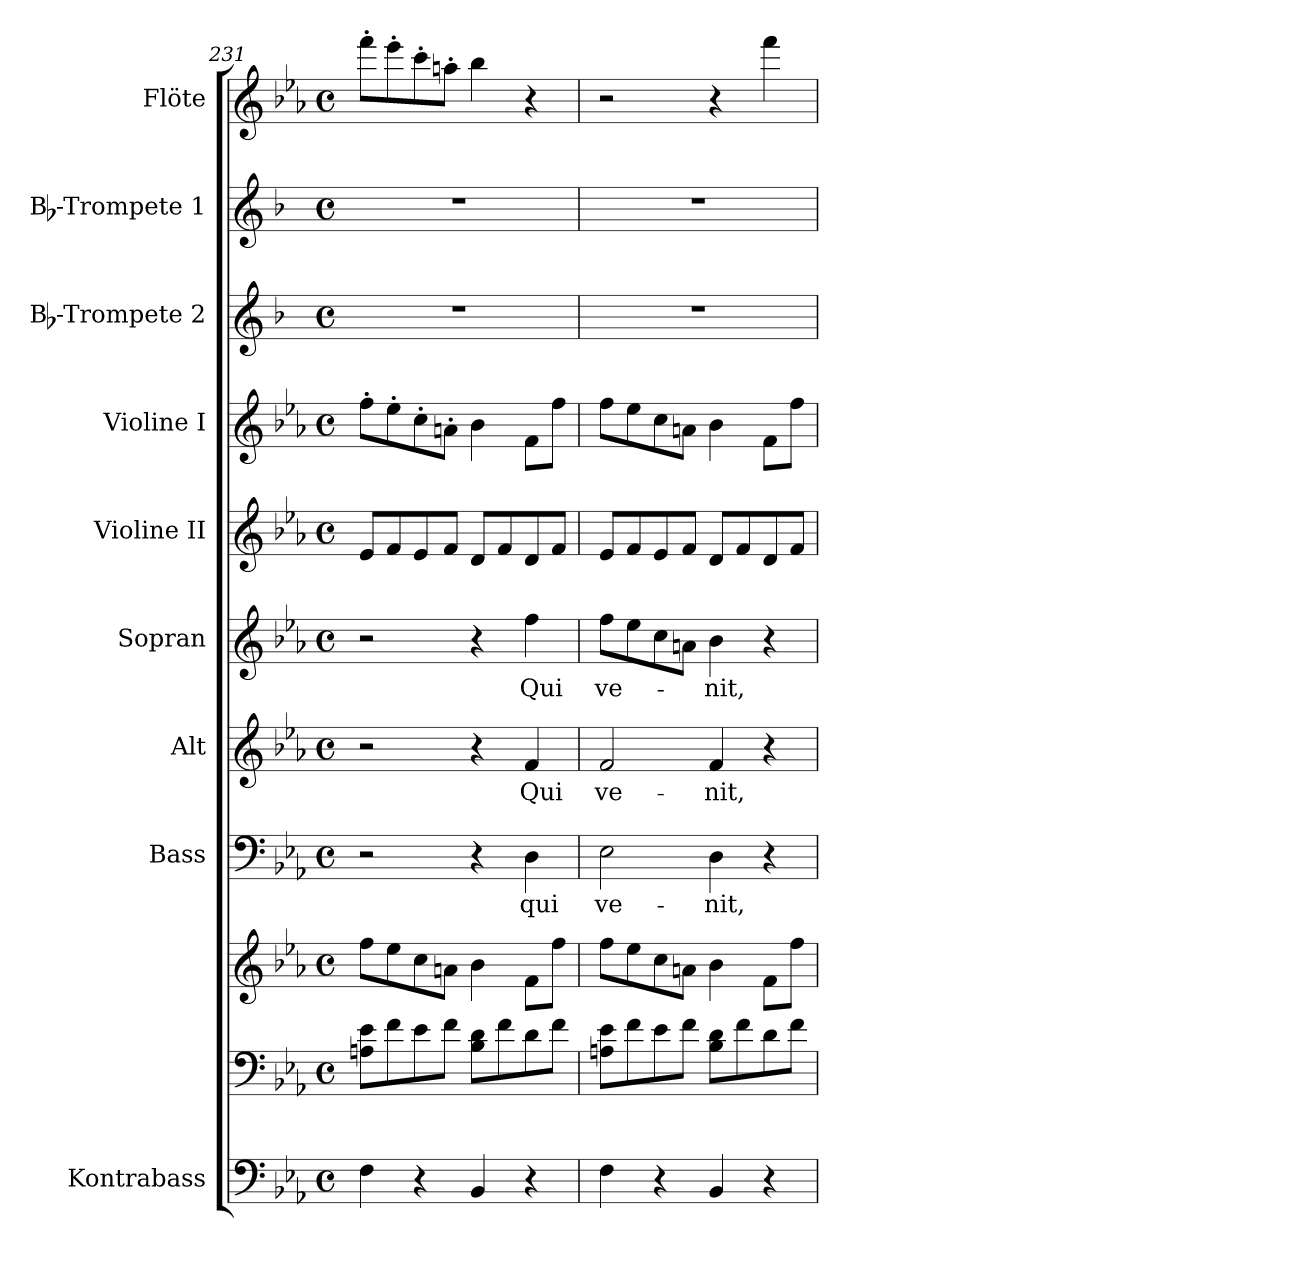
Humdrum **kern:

**kern	**kern	**kern	**kern	**text	**kern	**text	**kern	**text	**kern	**kern	**kern	**kern	**kern
*part10	*part9	*part9	*part8	*part8	*part7	*part7	*part6	*part6	*part5	*part4	*part3	*part2	*part1
*staff11	*staff10	*staff9	*staff8	*staff8	*staff7	*staff7	*staff6	*staff6	*staff5	*staff4	*staff3	*staff2	*staff1
*I"Kontrabass	*	*	*I"Bass	*	*I"Alt	*	*I"Sopran	*	*I"Violine II	*I"Violine I	*I"Bb-Trompete 2	*I"Bb-Trompete 1	*I"Flöte
*I'Kb.	*	*	*I'B.	*	*I'A.	*	*I'S.	*	*I'Vl. II	*I'Vl. I	*I'Bb Trp. 2	*I'Bb Trp. 1	*I'Fl.
!!LO:PB:g=z
*clefF4	*clefF4	*clefG2	*clefF4	*	*clefG2	*	*clefG2	*	*clefG2	*clefG2	*clefG2	*clefG2	*clefG2
*ITrd7c12	*	*	*	*	*	*	*	*	*	*	*ITrd1c2	*ITrd1c2	*
*k[b-e-a-]	*k[b-e-a-]	*k[b-e-a-]	*k[b-e-a-]	*	*k[b-e-a-]	*	*k[b-e-a-]	*	*k[b-e-a-]	*k[b-e-a-]	*k[b-e-a-]	*k[b-e-a-]	*k[b-e-a-]
*E-:	*E-:	*E-:	*E-:	*	*E-:	*	*E-:	*	*E-:	*E-:	*E-:	*E-:	*E-:
*M4/4	*M4/4	*M4/4	*M4/4	*	*M4/4	*	*M4/4	*	*M4/4	*M4/4	*M4/4	*M4/4	*M4/4
*met(c)	*met(c)	*met(c)	*met(c)	*	*met(c)	*	*met(c)	*	*met(c)	*met(c)	*met(c)	*met(c)	*met(c)
=231	=231	=231	=231	=231	=231	=231	=231	=231	=231	=231	=231	=231	=231
4FF\	8An\ 8e-\L	8ff\L	2r	.	2r	.	2r	.	8e-/L	8ff'>\L	1r	1r	8fff'>\L
.	8f\	8ee-\	.	.	.	.	.	.	8f/	8ee-'>\	.	.	8eee-'>\
4r	8e-\	8cc\	.	.	.	.	.	.	8e-/	8cc'>\	.	.	8ccc'>\
.	8f\J	8an\J	.	.	.	.	.	.	8f/J	8an'>\J	.	.	8aan'>\J
4BBB-/	8B-\ 8d\L	4b-\	4r	.	4r	.	4r	.	8d/L	4b-\	.	.	4bb-\
.	8f\	.	.	.	.	.	.	.	8f/	.	.	.	.
!	!	!	!	!LO:LY:b	!	!LO:LY:b	!	!LO:LY:b	!	!	!	!	!
4r	8d\	8f\L	4D\	qui	4f/	Qui	4ff\	Qui	8d/	8f\L	.	.	4r
.	8f\J	8ff\J	.	.	.	.	.	.	8f/J	8ff\J	.	.	.
=232	=232	=232	=232	=232	=232	=232	=232	=232	=232	=232	=232	=232	=232
!	!	!	!	!LO:LY:b	!	!LO:LY:b	!	!LO:LY:b	!	!	!	!	!
4FF\	8An\ 8e-\L	8ff\L	2E-\	ve-	2f/	ve-	8ff\L	ve-	8e-/L	8ff\L	1r	1r	2r
.	8f\	8ee-\	.	.	.	.	8ee-\	.	8f/	8ee-\	.	.	.
4r	8e-\	8cc\	.	.	.	.	8cc\	.	8e-/	8cc\	.	.	.
.	8f\J	8an\J	.	.	.	.	8an\J	.	8f/J	8an\J	.	.	.
!	!	!	!	!LO:LY:b	!	!LO:LY:b	!	!LO:LY:b	!	!	!	!	!
4BBB-/	8B-\ 8d\L	4b-\	4D\	-nit,	4f/	-nit,	4b-\	-nit,	8d/L	4b-\	.	.	4r
.	8f\	.	.	.	.	.	.	.	8f/	.	.	.	.
4r	8d\	8f\L	4r	.	4r	.	4r	.	8d/	8f\L	.	.	4fff\
.	8f\J	8ff\J	.	.	.	.	.	.	8f/J	8ff\J	.	.	.
=	=	=	=	=	=	=	=	=	=	=	=	=	=
*-	*-	*-	*-	*-	*-	*-	*-	*-	*-	*-	*-	*-	*-
